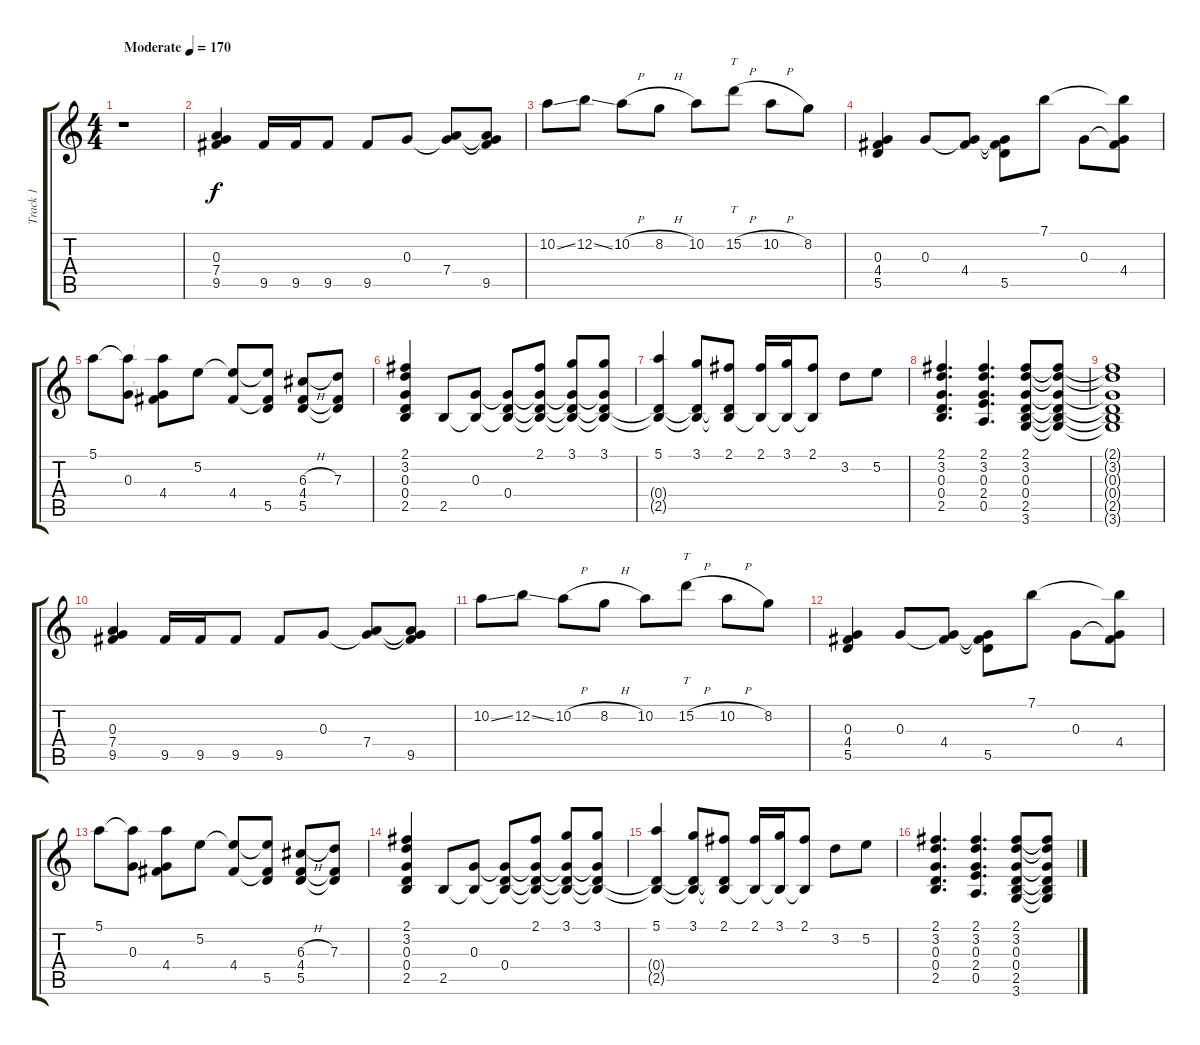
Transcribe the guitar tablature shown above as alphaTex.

\track ("Track 1" "Track 1") {instrument overdrivenguitar}
\staff {score tabs}
\tuning (E4 B3 G3 D3 A2 E2) {hide}
\ts (4 4)
\tempo (170 "Moderate")
\clef g2
\ks c
r.1{dy f instrument overdrivenguitar} |
(0.3 7.4 9.5).4 9.5.16 9.5.16 9.5.8 9.5.8 0.3.8 (0.3{t} 7.4).8 (0.3{t} 7.4{t} 9.5).8 |
10.2{ss}.8 12.2{ss}.8 10.2{h}.8 8.2{h}.8 10.2.8 15.2{h}.8{tt} 10.2{h}.8 8.2.8 |
(0.3 4.4 5.5).4 0.3.8 (0.3{t} 4.4).8 (0.3{t} 4.4{t} 5.5).8 7.1.8 0.3.8 (7.1{t} 0.3{t} 4.4).8 |
5.1.8 (5.1{t} 0.3).8 (5.1{t} 0.3{t} 4.4).8 5.2.8 (5.2{t} 4.4).8 (5.2{t} 4.4{t} 5.5).8 (6.3{h} 4.4 5.5).8 (7.3 4.4{t} 5.5{t}).8 |
(2.1 3.2 0.3 0.4 2.5).4 2.5.8 (0.3 2.5{t}).8 (0.3{t} 0.4 2.5{t}).8 (2.1 0.3{t} 0.4{t} 2.5{t}).8 (3.1 0.3{t} 0.4{t} 2.5{t}).8 (3.1 0.3{t} 0.4{t} 2.5{t}).8 |
(5.1 0.4{t} 2.5{t}).4 (3.1 0.4{t} 2.5{t}).8 (2.1 0.4{t} 2.5{t}).8 (2.1 2.5{t}).16 (3.1 2.5{t}).16 (2.1 2.5{t}).8 3.2.8 5.2.8 |
(2.1 3.2 0.3 0.4 2.5).4{d} (2.1 3.2 0.3 2.4 0.5).4{d} (2.1 3.2 0.3 0.4 2.5 3.6).8 (2.1{t} 3.2{t} 0.3{t} 0.4{t} 2.5{t} 3.6{t}).8 |
(2.1{t} 3.2{t} 0.3{t} 0.4{t} 2.5{t} 3.6{t}).1 |
(0.3 7.4 9.5).4 9.5.16 9.5.16 9.5.8 9.5.8 0.3.8 (0.3{t} 7.4).8 (0.3{t} 7.4{t} 9.5).8 |
10.2{ss}.8 12.2{ss}.8 10.2{h}.8 8.2{h}.8 10.2.8 15.2{h}.8{tt} 10.2{h}.8 8.2.8 |
(0.3 4.4 5.5).4 0.3.8 (0.3{t} 4.4).8 (0.3{t} 4.4{t} 5.5).8 7.1.8 0.3.8 (7.1{t} 0.3{t} 4.4).8 |
5.1.8 (5.1{t} 0.3).8 (5.1{t} 0.3{t} 4.4).8 5.2.8 (5.2{t} 4.4).8 (5.2{t} 4.4{t} 5.5).8 (6.3{h} 4.4 5.5).8 (7.3 4.4{t} 5.5{t}).8 |
(2.1 3.2 0.3 0.4 2.5).4 2.5.8 (0.3 2.5{t}).8 (0.3{t} 0.4 2.5{t}).8 (2.1 0.3{t} 0.4{t} 2.5{t}).8 (3.1 0.3{t} 0.4{t} 2.5{t}).8 (3.1 0.3{t} 0.4{t} 2.5{t}).8 |
(5.1 0.4{t} 2.5{t}).4 (3.1 0.4{t} 2.5{t}).8 (2.1 0.4{t} 2.5{t}).8 (2.1 2.5{t}).16 (3.1 2.5{t}).16 (2.1 2.5{t}).8 3.2.8 5.2.8 |
(2.1 3.2 0.3 0.4 2.5).4{d} (2.1 3.2 0.3 2.4 0.5).4{d} (2.1 3.2 0.3 0.4 2.5 3.6).8 (2.1{t} 3.2{t} 0.3{t} 0.4{t} 2.5{t} 3.6{t}).8
